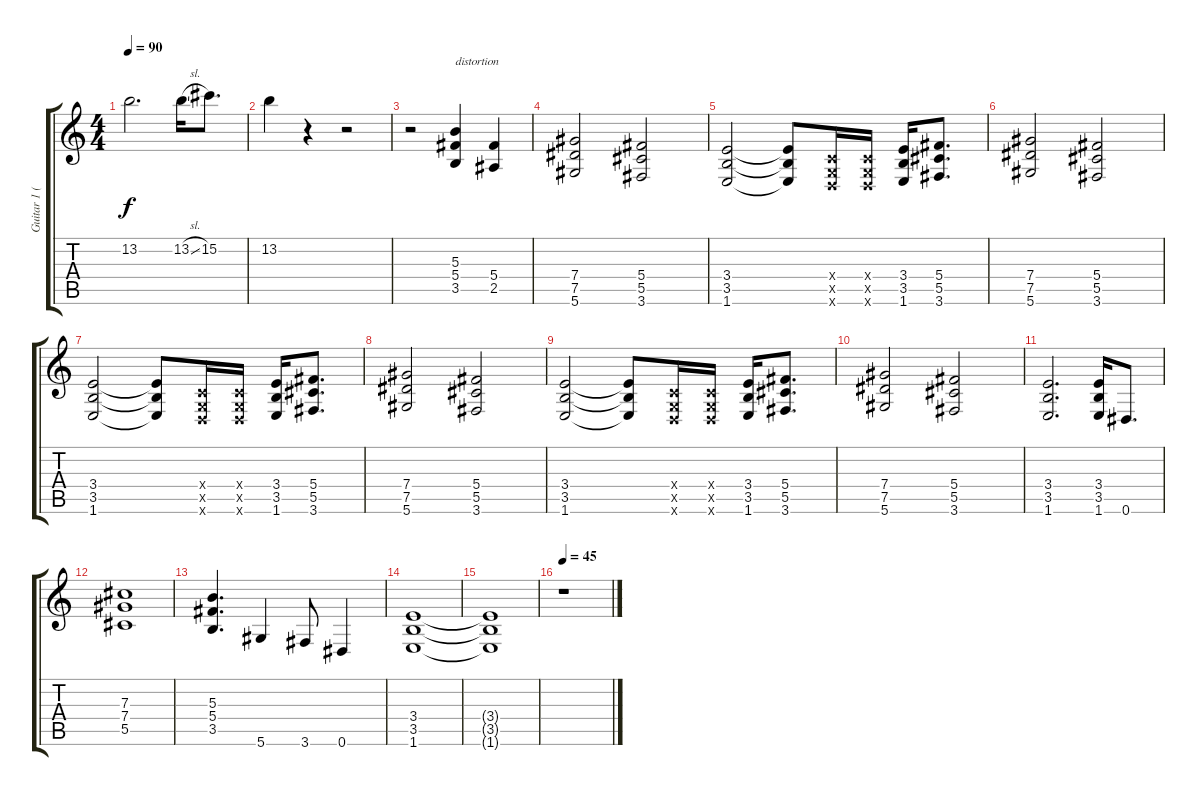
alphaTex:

\track ("Guitar 1 (Slash)" "Guitar 1 (") {instrument overdrivenguitar}
\staff {score tabs}
\tuning (Eb4 Bb3 Gb3 Db3 Ab2 Eb2) {hide}
\ts (4 4)
\tempo 90
\clef g2
\ks c
13.2.2{d dy f} 13.2{sl}.16 15.2.8{d} |
13.2.4 r.4 r.2 |
r.2 (5.3 5.4 3.5).4{txt "distortion" instrument distortionguitar} (5.4 2.5).4 |
(7.4 7.5 5.6).2 (5.4 5.5 3.6).2 |
(3.4 3.5 1.6).2 (3.4{t} 3.5{t} 1.6{t}).8 (-1.4{x} -1.5{x} -1.6{x}).16 (-1.4{x} -1.5{x} -1.6{x}).16 (3.4 3.5 1.6).16 (5.4 5.5 3.6).8{d} |
(7.4 7.5 5.6).2 (5.4 5.5 3.6).2 |
(3.4 3.5 1.6).2 (3.4{t} 3.5{t} 1.6{t}).8 (-1.4{x} -1.5{x} -1.6{x}).16 (-1.4{x} -1.5{x} -1.6{x}).16 (3.4 3.5 1.6).16 (5.4 5.5 3.6).8{d} |
(7.4 7.5 5.6).2 (5.4 5.5 3.6).2 |
(3.4 3.5 1.6).2 (3.4{t} 3.5{t} 1.6{t}).8 (-1.4{x} -1.5{x} -1.6{x}).16 (-1.4{x} -1.5{x} -1.6{x}).16 (3.4 3.5 1.6).16 (5.4 5.5 3.6).8{d} |
(7.4 7.5 5.6).2 (5.4 5.5 3.6).2 |
(3.4 3.5 1.6).2{d} (3.4 3.5 1.6).16 0.6.8{d} |
(7.3 7.4 5.5).1 |
(5.3 5.4 3.5).4{d} 5.6.4 3.6.8 0.6.4 |
(3.4 3.5 1.6).1 |
(3.4{t} 3.5{t} 1.6{t}).1 |
\tempo 45
r.1
